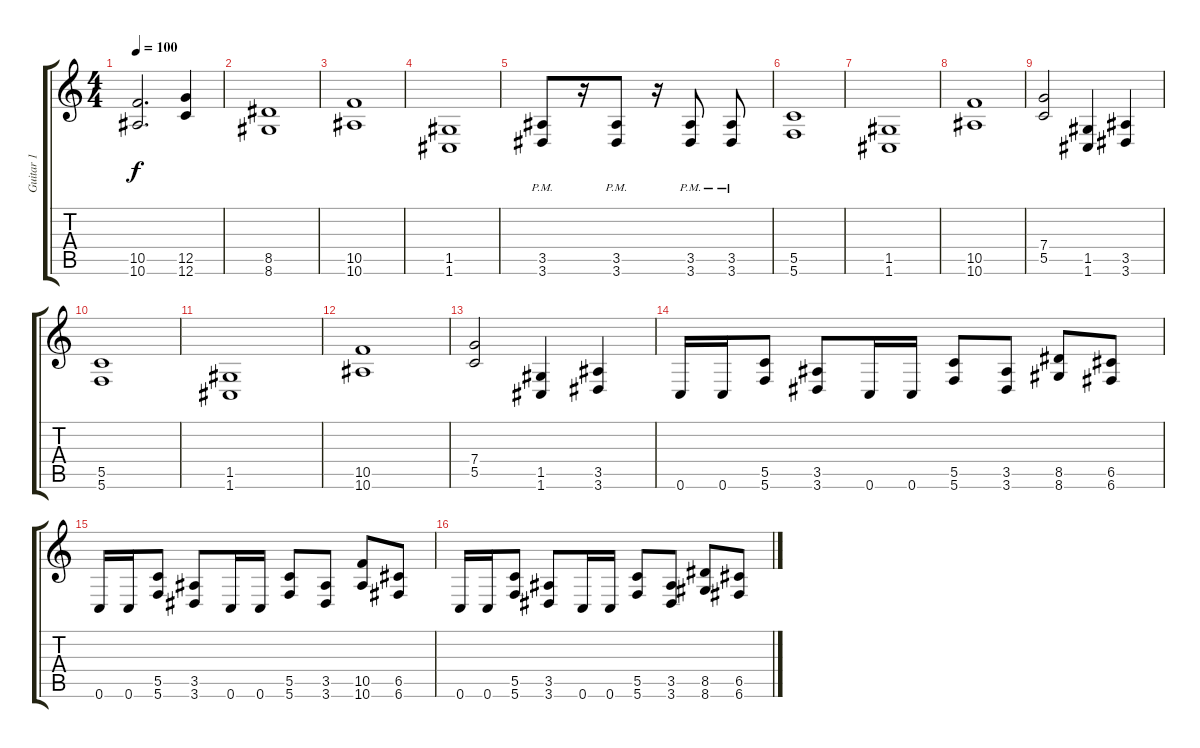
\track ("Guitar 1" "Guitar 1") {instrument distortionguitar}
\staff {score tabs}
\tuning (D4 A3 F3 C3 G2 C2) {hide}
\ts (4 4)
\tempo 100
\clef g2
\ks c
(10.5 10.6).2{d dy f} (12.5 12.6).4 |
(8.5 8.6).1 |
(10.5 10.6).1 |
(1.5 1.6).1 |
(3.5{pm} 3.6{pm}).8 r.16 (3.5{pm} 3.6{pm}).8 r.16 (3.5{pm} 3.6{pm}).8 (3.5{pm} 3.6{pm}).8 |
(5.5 5.6).1 |
(1.5 1.6).1 |
(10.5 10.6).1 |
(7.4 5.5).2 (1.5 1.6).4 (3.5 3.6).4 |
(5.5 5.6).1 |
(1.5 1.6).1 |
(10.5 10.6).1 |
(7.4 5.5).2 (1.5 1.6).4 (3.5 3.6).4 |
0.6.16 0.6.16 (5.5 5.6).8 (3.5 3.6).8 0.6.16 0.6.16 (5.5 5.6).8 (3.5 3.6).8 (8.5 8.6).8 (6.5 6.6).8 |
0.6.16 0.6.16 (5.5 5.6).8 (3.5 3.6).8 0.6.16 0.6.16 (5.5 5.6).8 (3.5 3.6).8 (10.5 10.6).8 (6.5 6.6).8 |
0.6.16 0.6.16 (5.5 5.6).8 (3.5 3.6).8 0.6.16 0.6.16 (5.5 5.6).8 (3.5 3.6).8 (8.5 8.6).8 (6.5 6.6).8
